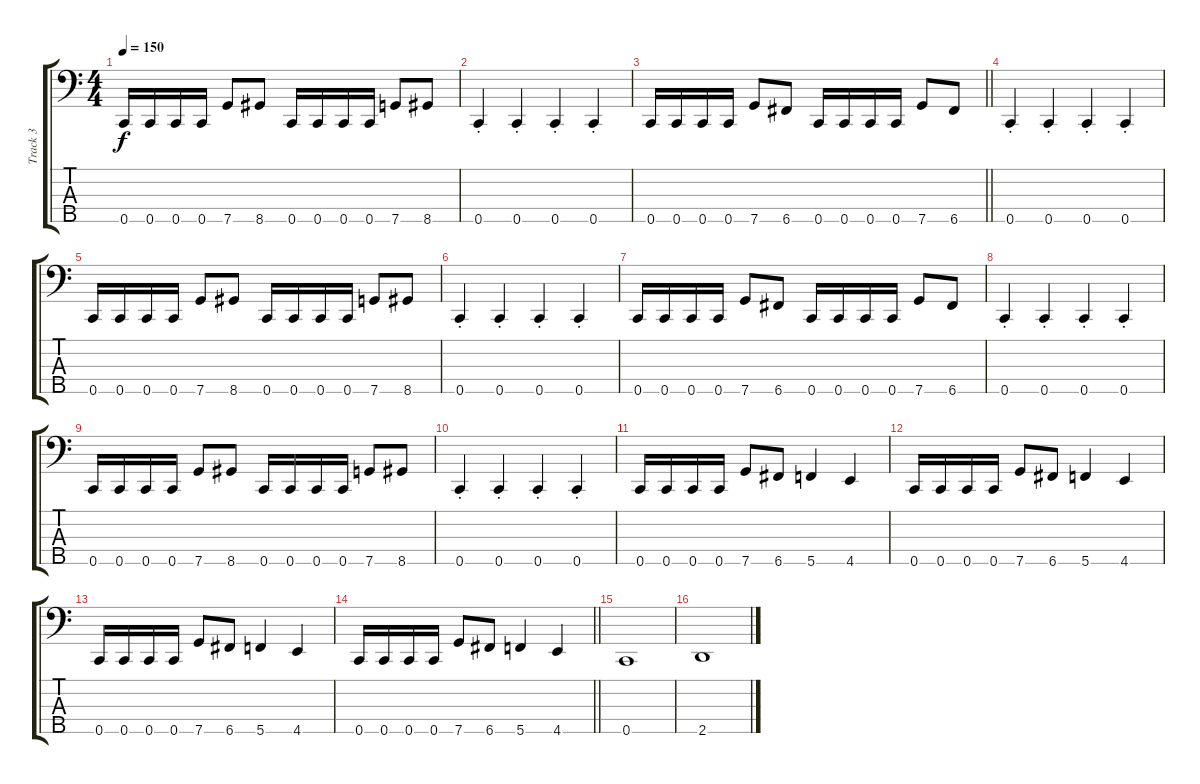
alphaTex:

\track ("Track 3" "Track 3") {instrument electricbassfinger}
\staff {score tabs}
\tuning (G2 Eb2 Bb1 F1 C1) {hide}
\ts (4 4)
\tempo 150
\clef f4
\ks c
0.5.16{dy f} 0.5.16 0.5.16 0.5.16 7.5.8 8.5.8 0.5.16 0.5.16 0.5.16 0.5.16 7.5.8 8.5.8 |
0.5{st}.4 0.5{st}.4 0.5{st}.4 0.5{st}.4 |
\barLineRight lightlight
0.5.16 0.5.16 0.5.16 0.5.16 7.5.8 6.5.8 0.5.16 0.5.16 0.5.16 0.5.16 7.5.8 6.5.8 |
0.5{st}.4 0.5{st}.4 0.5{st}.4 0.5{st}.4 |
0.5.16 0.5.16 0.5.16 0.5.16 7.5.8 8.5.8 0.5.16 0.5.16 0.5.16 0.5.16 7.5.8 8.5.8 |
0.5{st}.4 0.5{st}.4 0.5{st}.4 0.5{st}.4 |
0.5.16 0.5.16 0.5.16 0.5.16 7.5.8 6.5.8 0.5.16 0.5.16 0.5.16 0.5.16 7.5.8 6.5.8 |
0.5{st}.4 0.5{st}.4 0.5{st}.4 0.5{st}.4 |
0.5.16 0.5.16 0.5.16 0.5.16 7.5.8 8.5.8 0.5.16 0.5.16 0.5.16 0.5.16 7.5.8 8.5.8 |
0.5{st}.4 0.5{st}.4 0.5{st}.4 0.5{st}.4 |
0.5.16 0.5.16 0.5.16 0.5.16 7.5.8 6.5.8 5.5.4 4.5.4 |
0.5.16 0.5.16 0.5.16 0.5.16 7.5.8 6.5.8 5.5.4 4.5.4 |
0.5.16 0.5.16 0.5.16 0.5.16 7.5.8 6.5.8 5.5.4 4.5.4 |
\barLineRight lightlight
0.5.16 0.5.16 0.5.16 0.5.16 7.5.8 6.5.8 5.5.4 4.5.4 |
0.5.1 |
2.5.1
